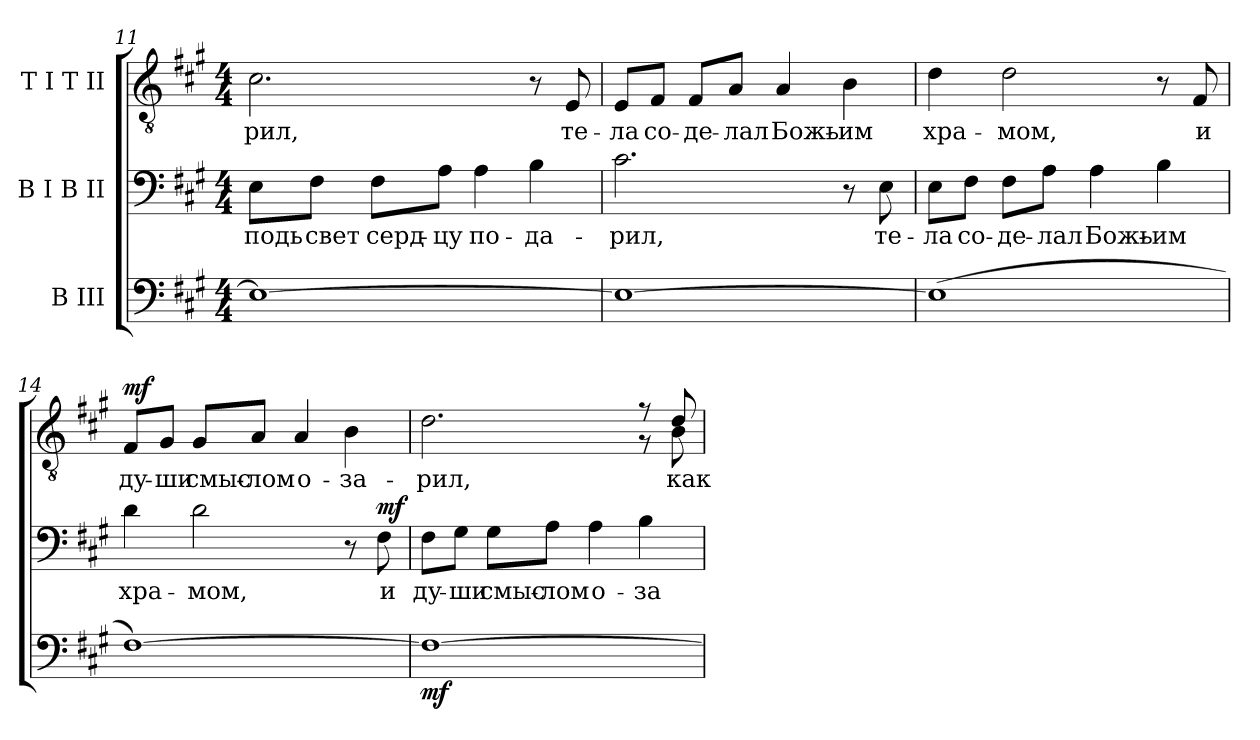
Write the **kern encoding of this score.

**kern	**dynam	**kern	**text	**dynam	**kern	**text	**dynam
*part3	*part3	*part2	*part2	*part2	*part1	*part1	*part1
*staff3	*staff3	*staff2	*staff2	*staff2	*staff1	*staff1	*staff1
*I"B III	*	*I"B I B II	*	*	*I"Т I T II	*	*
*clefF4	*	*clefF4	*	*	*clefGv2	*	*
*	*	*	*	*	*ITrd7c12	*	*
*k[f#c#g#]	*	*k[f#c#g#]	*	*	*k[f#c#g#]	*	*
*A:	*	*A:	*	*	*A:	*	*
*M4/4	*	*M4/4	*	*	*M4/4	*	*
=11	=11	=11	=11	=11	=11	=11	=11
!	!	!	!LO:LY:b:color=#000000	!	!	!	!
!	!	!	!	!	!	!LO:LY:b:color=#000000	!
1Ei_>	.	8Ei\L	подь	.	2.C#i\	рил,	.
!	!	!	!LO:LY:b:color=#000000	!	!	!	!
.	.	8F#i\J	свет	.	.	.	.
!	!	!	!LO:LY:b:color=#000000	!	!	!	!
.	.	8F#i\L	серд-	.	.	.	.
!	!	!	!LO:LY:b:color=#000000	!	!	!	!
.	.	8Ai\J	цу	.	.	.	.
!	!	!	!LO:LY:b:color=#000000	!	!	!	!
.	.	4Ai\	по-	.	.	.	.
!	!	!	!LO:LY:b:color=#000000	!	!	!	!
.	.	4Bi\	да-	.	8r	.	.
!	!	!	!	!	!	!LO:LY:b:color=#000000	!
.	.	.	.	.	8EEi/	те-	.
!!LO:LB:g=z
=12	=12	=12	=12	=12	=12	=12	=12
!	!	!	!LO:LY:b:color=#000000	!	!	!	!
!	!	!	!	!	!	!LO:LY:b:color=#000000	!
1Ei_>	.	2.c#i\	рил,	.	8EEi/L	ла	.
!	!	!	!	!	!	!LO:LY:b:color=#000000	!
.	.	.	.	.	8FF#i/J	со-	.
!	!	!	!	!	!	!LO:LY:b:color=#000000	!
.	.	.	.	.	8FF#i/L	де-	.
!	!	!	!	!	!	!LO:LY:b:color=#000000	!
.	.	.	.	.	8AAi/J	лал	.
!	!	!	!	!	!	!LO:LY:b:color=#000000	!
.	.	.	.	.	4AAi/	Божь-	.
!	!	!	!	!	!	!LO:LY:b:color=#000000	!
.	.	8r	.	.	4BBi\	им	.
!	!	!	!LO:LY:b:color=#000000	!	!	!	!
.	.	8Ei\	те-	.	.	.	.
=13	=13	=13	=13	=13	=13	=13	=13
!	!	!	!LO:LY:b:color=#000000	!	!	!	!
!	!	!	!	!	!	!LO:LY:b:color=#000000	!
(1Ei]	.	8Ei\L	ла	.	4Di\	хра-	.
!	!	!	!LO:LY:b:color=#000000	!	!	!	!
.	.	8F#i\J	со-	.	.	.	.
!	!	!	!LO:LY:b:color=#000000	!	!	!	!
!	!	!	!	!	!	!LO:LY:b:color=#000000	!
.	.	8F#i\L	де-	.	2Di\	мом,	.
!	!	!	!LO:LY:b:color=#000000	!	!	!	!
.	.	8Ai\J	лал	.	.	.	.
!	!	!	!LO:LY:b:color=#000000	!	!	!	!
.	.	4Ai\	Божь-	.	.	.	.
!	!	!	!LO:LY:b:color=#000000	!	!	!	!
.	.	4Bi\	им	.	8r	.	.
!	!	!	!	!	!	!LO:LY:b:color=#000000	!
.	.	.	.	.	8FF#i/	и	.
=14	=14	=14	=14	=14	=14	=14	=14
!	!	!	!LO:LY:b:color=#000000	!	!	!	!
!	!	!	!	!	!	!LO:LY:b:color=#000000	!
[>1F#i)	.	4di\	хра-	.	8FF#i/L	ду-	mf
!	!	!	!	!	!	!LO:LY:b:color=#000000	!
.	.	.	.	.	8GG#i/J	ши	.
!	!	!	!LO:LY:b:color=#000000	!	!	!	!
!	!	!	!	!	!	!LO:LY:b:color=#000000	!
.	.	2di\	мом,	.	8GG#i/L	смыс-	.
!	!	!	!	!	!	!LO:LY:b:color=#000000	!
.	.	.	.	.	8AAi/J	лом	.
!	!	!	!	!	!	!LO:LY:b:color=#000000	!
.	.	.	.	.	4AAi/	о-	.
!	!	!	!	!	!	!LO:LY:b:color=#000000	!
.	.	8r	.	.	4BBi\	за-	.
!	!	!	!LO:LY:b:color=#000000	!	!	!	!
.	.	8F#i\	и	mf	.	.	.
!!LO:PB:g=z
=15	=15	=15	=15	=15	=15	=15	=15
!	!	!	!LO:LY:b:color=#000000	!	!	!	!
!	!	!	!	!	!	!LO:LY:b:color=#000000	!
*	*	*	*	*	*^	*	*
1F#i_>	mf	8F#i\L	ду-	.	2.Di\	2.ryy	рил,	.
!	!	!	!LO:LY:b:color=#000000	!	!	!	!	!
.	.	8G#i\J	ши	.	.	.	.	.
!	!	!	!LO:LY:b:color=#000000	!	!	!	!	!
.	.	8G#i\L	смыс-	.	.	.	.	.
!	!	!	!LO:LY:b:color=#000000	!	!	!	!	!
.	.	8Ai\J	лом	.	.	.	.	.
!	!	!	!LO:LY:b:color=#000000	!	!	!	!	!
.	.	4Ai\	о-	.	.	.	.	.
!	!	!	!LO:LY:b:color=#000000	!	!	!	!	!
.	.	4Bi\	за-	.	8r	8r	.	.
!	!	!	!	!	!	!	!LO:LY:b:color=#000000	!
.	.	.	.	.	8Di/	8BBi\	как	.
*	*	*	*	*	*v	*v	*	*
=	=	=	=	=	=	=	=
*-	*-	*-	*-	*-	*-	*-	*-
